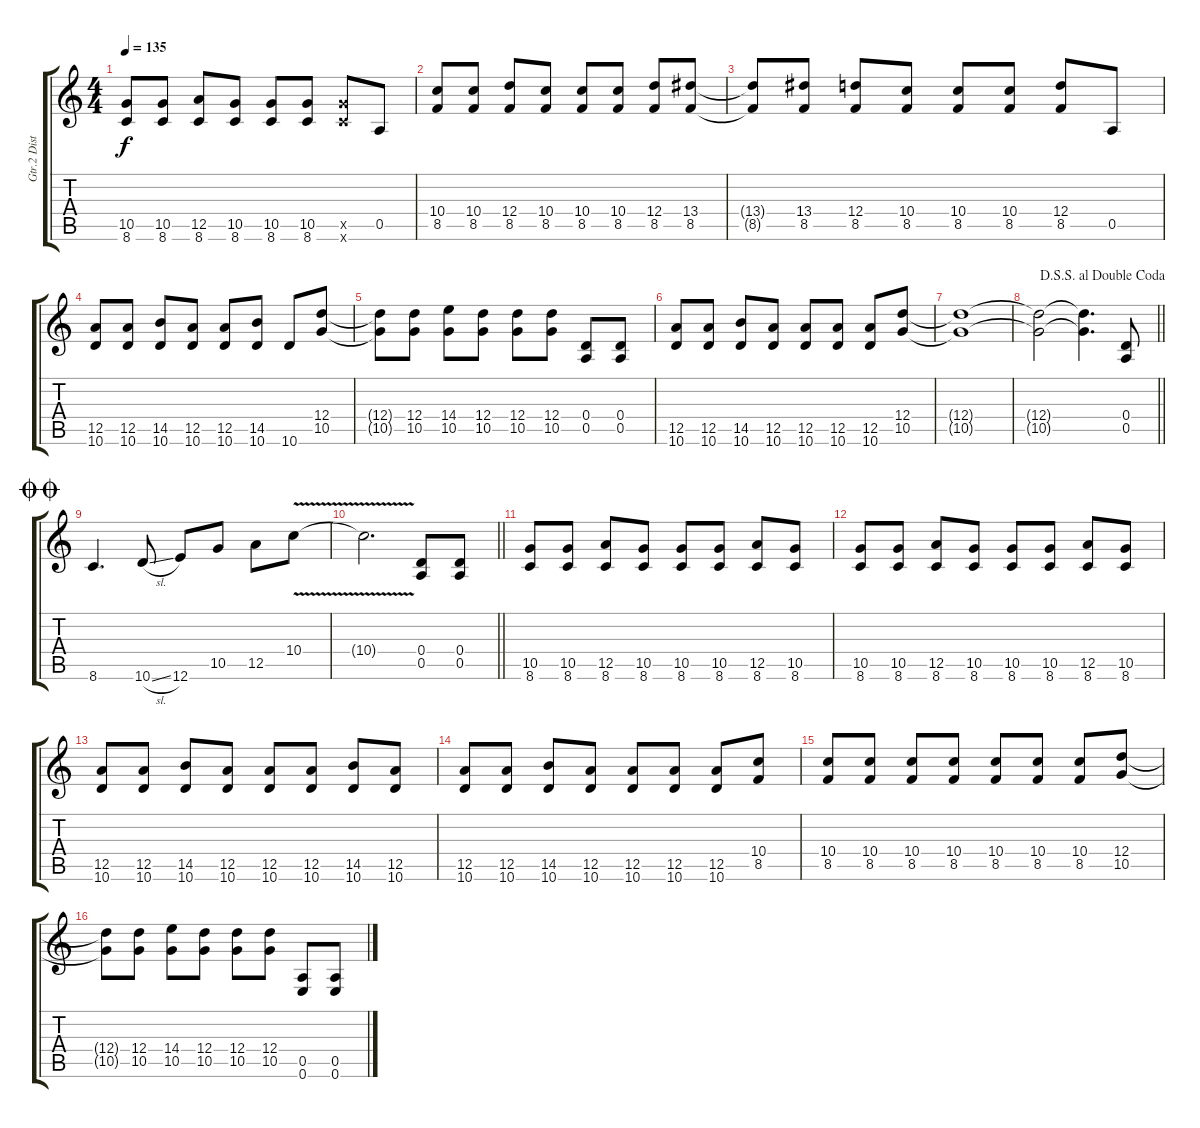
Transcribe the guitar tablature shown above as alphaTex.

\track ("Gtr.2 Dist Gtr " "Gtr.2 Dist") {instrument distortionguitar}
\staff {score tabs}
\tuning (E4 B3 G3 D3 A2 E2) {hide}
\ts (4 4)
\tempo 135
\clef g2
\ks c
(10.5 8.6).8{dy f} (10.5 8.6).8 (12.5 8.6).8 (10.5 8.6).8 (10.5 8.6).8 (10.5 8.6).8 (10.5{x} 8.6{x}).8 0.5.8 |
(10.4 8.5).8 (10.4 8.5).8 (12.4 8.5).8 (10.4 8.5).8 (10.4 8.5).8 (10.4 8.5).8 (12.4 8.5).8 (13.4 8.5).8 |
(13.4{t} 8.5{t}).8 (13.4 8.5).8 (12.4 8.5).8 (10.4 8.5).8 (10.4 8.5).8 (10.4 8.5).8 (12.4 8.5).8 0.5.8 |
(12.5 10.6).8 (12.5 10.6).8 (14.5 10.6).8 (12.5 10.6).8 (12.5 10.6).8 (14.5 10.6).8 10.6.8 (12.4 10.5).8 |
(12.4{t} 10.5{t}).8 (12.4 10.5).8 (14.4 10.5).8 (12.4 10.5).8 (12.4 10.5).8 (12.4 10.5).8 (0.4 0.5).8 (0.4 0.5).8 |
(12.5 10.6).8 (12.5 10.6).8 (14.5 10.6).8 (12.5 10.6).8 (12.5 10.6).8 (12.5 10.6).8 (12.5 10.6).8 (12.4 10.5).8 |
(12.4{t} 10.5{t}).1 |
\jump dalsegnosegnoaldoublecoda
\barLineRight lightlight
(12.4{t} 10.5{t}).2 (12.4{t} 10.5{t}).4{d} (0.4 0.5).8 |
\jump doublecoda
8.6.4{d} 10.6{sl}.8 12.6.8 10.5.8 12.5.8 10.4{v}.8 |
\barLineRight lightlight
10.4{v t}.2{d} (0.4 0.5).8 (0.4 0.5).8 |
(10.5 8.6).8 (10.5 8.6).8 (12.5 8.6).8 (10.5 8.6).8 (10.5 8.6).8 (10.5 8.6).8 (12.5 8.6).8 (10.5 8.6).8 |
(10.5 8.6).8 (10.5 8.6).8 (12.5 8.6).8 (10.5 8.6).8 (10.5 8.6).8 (10.5 8.6).8 (12.5 8.6).8 (10.5 8.6).8 |
(12.5 10.6).8 (12.5 10.6).8 (14.5 10.6).8 (12.5 10.6).8 (12.5 10.6).8 (12.5 10.6).8 (14.5 10.6).8 (12.5 10.6).8 |
(12.5 10.6).8 (12.5 10.6).8 (14.5 10.6).8 (12.5 10.6).8 (12.5 10.6).8 (12.5 10.6).8 (12.5 10.6).8 (10.4 8.5).8 |
(10.4 8.5).8 (10.4 8.5).8 (10.4 8.5).8 (10.4 8.5).8 (10.4 8.5).8 (10.4 8.5).8 (10.4 8.5).8 (12.4 10.5).8 |
(12.4{t} 10.5{t}).8 (12.4 10.5).8 (14.4 10.5).8 (12.4 10.5).8 (12.4 10.5).8 (12.4 10.5).8 (0.5 0.6).8 (0.5 0.6).8
